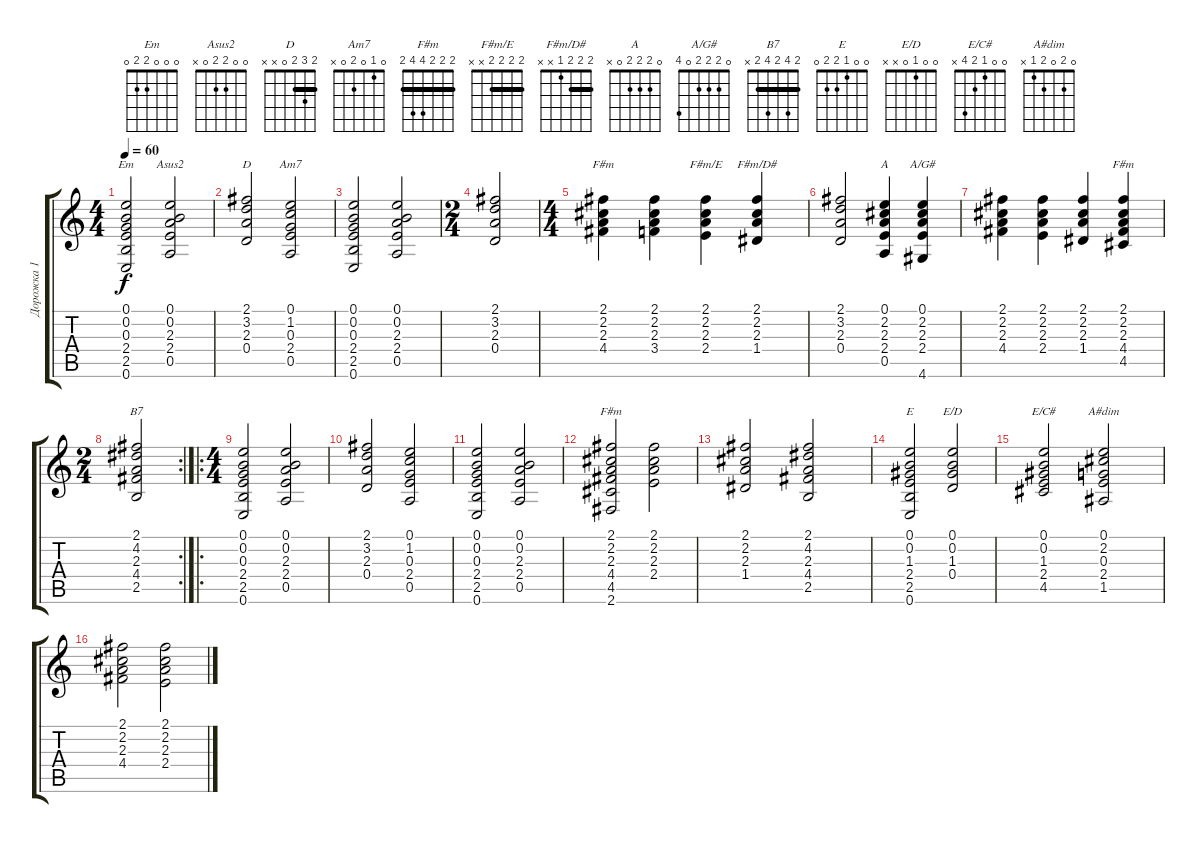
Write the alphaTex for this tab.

\track ("Дорожка 1" "Дорожка 1") {instrument acousticguitarnylon}
\staff {score tabs}
\tuning (E4 B3 G3 D3 A2 E2) {hide}
\chord ("Em" 0 0 0 2 2 0)
\chord ("Asus2" 0 0 2 2 0 x)
\chord ("D" 2 3 2 0 x x) {barre 2}
\chord ("Am7" 0 1 0 2 0 x)
\chord ("F#m" 2 2 2 4 x x) {barre 2}
\chord ("F#m/E" 2 2 2 2 x x) {barre 2}
\chord ("F#m/D#" 2 2 2 1 x x) {barre 2}
\chord ("A" 0 2 2 2 0 x)
\chord ("A/G#" 0 2 2 2 0 4)
\chord ("F#m" 2 2 2 4 4 x) {barre 2}
\chord ("B7" 2 4 2 4 2 x) {barre 2}
\chord ("F#m" 2 2 2 4 4 2) {barre 2}
\chord ("E" 0 0 1 2 2 0)
\chord ("E/D" 0 0 1 0 x x)
\chord ("E/C#" 0 0 1 2 4 x)
\chord ("A#dim" 0 2 0 2 1 x)
\ts (4 4)
\tempo 60
\clef g2
\ks c
(0.1 0.2 0.3 2.4 2.5 0.6).2{ch "Em" dy f instrument acousticguitarnylon} (0.1 0.2 2.3 2.4 0.5).2{ch "Asus2"} |
(2.1 3.2 2.3 0.4).2{ch "D"} (0.1 1.2 0.3 2.4 0.5).2{ch "Am7"} |
(0.1 0.2 0.3 2.4 2.5 0.6).2 (0.1 0.2 2.3 2.4 0.5).2 |
\ts (2 4)
(2.1 3.2 2.3 0.4).2 |
\ts (4 4)
(2.1 2.2 2.3 4.4).4{ch "F#m"} (2.1 2.2 2.3 3.4).4 (2.1 2.2 2.3 2.4).4{ch "F#m/E"} (2.1 2.2 2.3 1.4).4{ch "F#m/D#"} |
(2.1 3.2 2.3 0.4).2 (0.1 2.2 2.3 2.4 0.5).4{ch "A"} (0.1 2.2 2.3 2.4 4.6).4{ch "A/G#"} |
(2.1 2.2 2.3 4.4).4 (2.1 2.2 2.3 2.4).4 (2.1 2.2 2.3 1.4).4 (2.1 2.2 2.3 4.4 4.5).4{ch "F#m"} |
\rc 2
\ts (2 4)
(2.1 4.2 2.3 4.4 2.5).2{ch "B7"} |
\ro
\ts (4 4)
(0.1 0.2 0.3 2.4 2.5 0.6).2 (0.1 0.2 2.3 2.4 0.5).2 |
(2.1 3.2 2.3 0.4).2 (0.1 1.2 0.3 2.4 0.5).2 |
(0.1 0.2 0.3 2.4 2.5 0.6).2 (0.1 0.2 2.3 2.4 0.5).2 |
(2.1 2.2 2.3 4.4 4.5 2.6).2{ch "F#m"} (2.1 2.2 2.3 2.4).2 |
(2.1 2.2 2.3 1.4).2 (2.1 4.2 2.3 4.4 2.5).2 |
(0.1 0.2 1.3 2.4 2.5 0.6).2{ch "E"} (0.1 0.2 1.3 0.4).2{ch "E/D"} |
(0.1 0.2 1.3 2.4 4.5).2{ch "E/C#"} (0.1 2.2 0.3 2.4 1.5).2{ch "A#dim"} |
(2.1 2.2 2.3 4.4).2 (2.1 2.2 2.3 2.4).2
